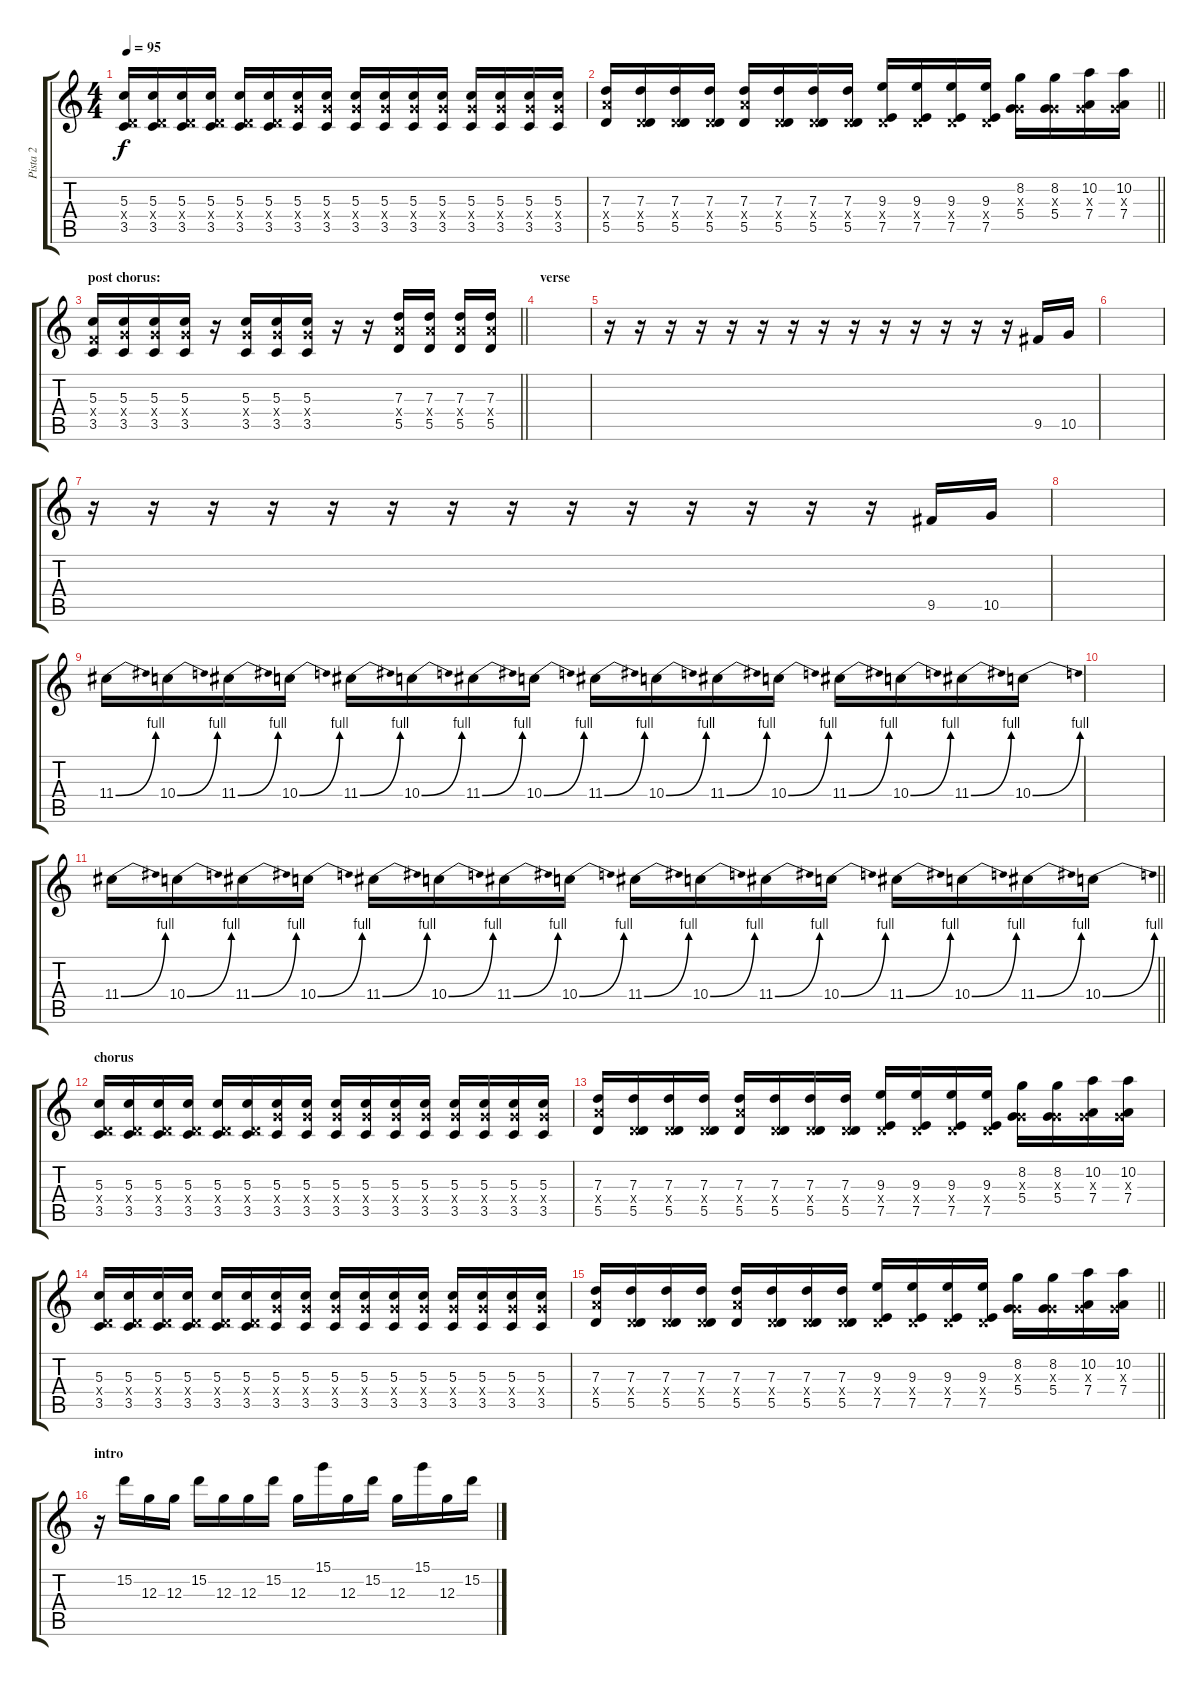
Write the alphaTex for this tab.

\track ("Pista 2" "Pista 2") {instrument overdrivenguitar}
\staff {score tabs}
\tuning (E4 B3 G3 D3 A2 E2) {hide}
\ts (4 4)
\tempo 95
\clef g2
\ks c
(5.3 0.4{x} 3.5).16{dy f} (5.3 0.4{x} 3.5).16 (5.3 0.4{x} 3.5).16 (5.3 0.4{x} 3.5).16 (5.3 0.4{x} 3.5).16 (5.3 0.4{x} 3.5).16 (5.3 5.4{x} 3.5).16 (5.3 5.4{x} 3.5).16 (5.3 5.4{x} 3.5).16 (5.3 5.4{x} 3.5).16 (5.3 5.4{x} 3.5).16 (5.3 5.4{x} 3.5).16 (5.3 5.4{x} 3.5).16 (5.3 5.4{x} 3.5).16 (5.3 5.4{x} 3.5).16 (5.3 5.4{x} 3.5).16 |
\barLineRight lightlight
(7.3 7.4{x} 5.5).16 (7.3 0.4{x} 5.5).16 (7.3 0.4{x} 5.5).16 (7.3 0.4{x} 5.5).16 (7.3 7.4{x} 5.5).16 (7.3 0.4{x} 5.5).16 (7.3 0.4{x} 5.5).16 (7.3 0.4{x} 5.5).16 (9.3 0.4{x} 7.5).16 (9.3 0.4{x} 7.5).16 (9.3 0.4{x} 7.5).16 (9.3 0.4{x} 7.5).16 (8.2 0.3{x} 5.4).16 (8.2 0.3{x} 5.4).16 (10.2 0.3{x} 7.4).16 (10.2 0.3{x} 7.4).16 |
\section ("" "post chorus:")
\barLineRight lightlight
(5.3 3.4{x} 3.5).16 (5.3 5.4{x} 3.5).16 (5.3 5.4{x} 3.5).16 (5.3 5.4{x} 3.5).16 r.16 (5.3 5.4{x} 3.5).16 (5.3 5.4{x} 3.5).16 (5.3 5.4{x} 3.5).16 r.16 r.16 (7.3 7.4{x} 5.5).16 (7.3 7.4{x} 5.5).16 (7.3 7.4{x} 5.5).16 (7.3 7.4{x} 5.5).16 |
\section ("" "verse")
|
r.16{volume 10} r.16 r.16 r.16 r.16 r.16 r.16 r.16 r.16 r.16 r.16 r.16 r.16 r.16 9.5.16 10.5.16 |
|
r.16{volume 10} r.16 r.16 r.16 r.16 r.16 r.16 r.16 r.16 r.16 r.16 r.16 r.16 r.16 9.5.16 10.5.16 |
|
11.4{be (bend 0 0 60 4)}.16 10.4{be (bend 0 0 60 4)}.16 11.4{be (bend 0 0 60 4)}.16 10.4{be (bend 0 0 60 4)}.16 11.4{be (bend 0 0 60 4)}.16 10.4{be (bend 0 0 60 4)}.16 11.4{be (bend 0 0 60 4)}.16 10.4{be (bend 0 0 60 4)}.16 11.4{be (bend 0 0 60 4)}.16 10.4{be (bend 0 0 60 4)}.16 11.4{be (bend 0 0 60 4)}.16 10.4{be (bend 0 0 60 4)}.16 11.4{be (bend 0 0 60 4)}.16 10.4{be (bend 0 0 60 4)}.16 11.4{be (bend 0 0 60 4)}.16 10.4{be (bend 0 0 60 4)}.16 |
|
\barLineRight lightlight
11.4{be (bend 0 0 60 4)}.16 10.4{be (bend 0 0 60 4)}.16 11.4{be (bend 0 0 60 4)}.16 10.4{be (bend 0 0 60 4)}.16 11.4{be (bend 0 0 60 4)}.16 10.4{be (bend 0 0 60 4)}.16 11.4{be (bend 0 0 60 4)}.16 10.4{be (bend 0 0 60 4)}.16 11.4{be (bend 0 0 60 4)}.16 10.4{be (bend 0 0 60 4)}.16 11.4{be (bend 0 0 60 4)}.16 10.4{be (bend 0 0 60 4)}.16 11.4{be (bend 0 0 60 4)}.16 10.4{be (bend 0 0 60 4)}.16 11.4{be (bend 0 0 60 4)}.16 10.4{be (bend 0 0 60 4)}.16 |
\section ("" "chorus")
(5.3 0.4{x} 3.5).16 (5.3 0.4{x} 3.5).16 (5.3 0.4{x} 3.5).16 (5.3 0.4{x} 3.5).16 (5.3 0.4{x} 3.5).16 (5.3 0.4{x} 3.5).16 (5.3 5.4{x} 3.5).16 (5.3 5.4{x} 3.5).16 (5.3 5.4{x} 3.5).16 (5.3 5.4{x} 3.5).16 (5.3 5.4{x} 3.5).16 (5.3 5.4{x} 3.5).16 (5.3 5.4{x} 3.5).16 (5.3 5.4{x} 3.5).16 (5.3 5.4{x} 3.5).16 (5.3 5.4{x} 3.5).16 |
(7.3 7.4{x} 5.5).16 (7.3 0.4{x} 5.5).16 (7.3 0.4{x} 5.5).16 (7.3 0.4{x} 5.5).16 (7.3 7.4{x} 5.5).16 (7.3 0.4{x} 5.5).16 (7.3 0.4{x} 5.5).16 (7.3 0.4{x} 5.5).16 (9.3 0.4{x} 7.5).16 (9.3 0.4{x} 7.5).16 (9.3 0.4{x} 7.5).16 (9.3 0.4{x} 7.5).16 (8.2 0.3{x} 5.4).16 (8.2 0.3{x} 5.4).16 (10.2 0.3{x} 7.4).16 (10.2 0.3{x} 7.4).16 |
(5.3 0.4{x} 3.5).16 (5.3 0.4{x} 3.5).16 (5.3 0.4{x} 3.5).16 (5.3 0.4{x} 3.5).16 (5.3 0.4{x} 3.5).16 (5.3 0.4{x} 3.5).16 (5.3 5.4{x} 3.5).16 (5.3 5.4{x} 3.5).16 (5.3 5.4{x} 3.5).16 (5.3 5.4{x} 3.5).16 (5.3 5.4{x} 3.5).16 (5.3 5.4{x} 3.5).16 (5.3 5.4{x} 3.5).16 (5.3 5.4{x} 3.5).16 (5.3 5.4{x} 3.5).16 (5.3 5.4{x} 3.5).16 |
\barLineRight lightlight
(7.3 7.4{x} 5.5).16 (7.3 0.4{x} 5.5).16 (7.3 0.4{x} 5.5).16 (7.3 0.4{x} 5.5).16 (7.3 7.4{x} 5.5).16 (7.3 0.4{x} 5.5).16 (7.3 0.4{x} 5.5).16 (7.3 0.4{x} 5.5).16 (9.3 0.4{x} 7.5).16 (9.3 0.4{x} 7.5).16 (9.3 0.4{x} 7.5).16 (9.3 0.4{x} 7.5).16 (8.2 0.3{x} 5.4).16 (8.2 0.3{x} 5.4).16 (10.2 0.3{x} 7.4).16 (10.2 0.3{x} 7.4).16 |
\section ("" "intro")
r.16 15.2.16 12.3.16 12.3.16 15.2.16 12.3.16 12.3.16 15.2.16 12.3.16 15.1.16 12.3.16 15.2.16 12.3.16 15.1.16 12.3.16 15.2.16
